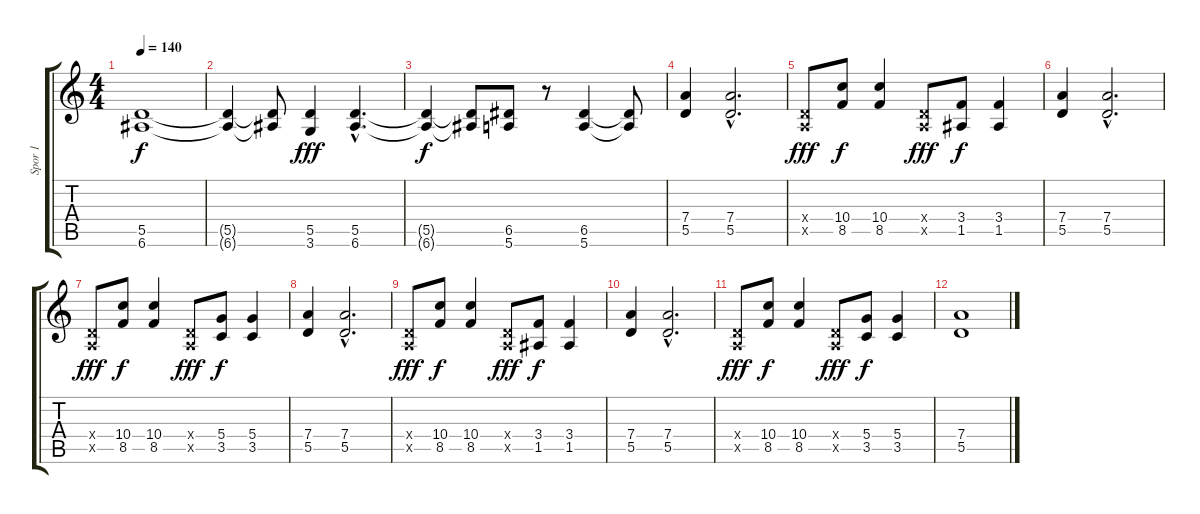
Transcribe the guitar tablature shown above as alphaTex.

\track ("Spor 1" "Spor 1") {instrument distortionguitar}
\staff {score tabs}
\tuning (E4 B3 G3 D3 A2 E2) {hide}
\ts (4 4)
\tempo 140
\clef g2
\ks c
(5.5 6.6).1{dy f volume 14} |
(5.5{t} 6.6{t}).4 (5.5{t} 6.6{t}).8 (5.5 3.6).4{dy fff} (5.5{hac} 6.6{hac}).4{d} |
(5.5{t} 6.6{t}).4{dy f} (5.5{t} 6.6{t}).8 (6.5 5.6).8 r.8 (6.5 5.6).4 (6.5{t} 5.6{t}).8 |
(7.4 5.5).4 (7.4{hac} 5.5{hac}).2{d} |
(0.4{x} 0.5{x}).8{dy fff} (10.4 8.5).8{dy f} (10.4 8.5).4 (0.4{x} 0.5{x}).8{dy fff} (3.4 1.5).8{dy f} (3.4 1.5).4 |
(7.4 5.5).4 (7.4{hac} 5.5{hac}).2{d} |
(0.4{x} 0.5{x}).8{dy fff} (10.4 8.5).8{dy f} (10.4 8.5).4 (0.4{x} 0.5{x}).8{dy fff} (5.4 3.5).8{dy f} (5.4 3.5).4 |
(7.4 5.5).4 (7.4{hac} 5.5{hac}).2{d} |
(0.4{x} 0.5{x}).8{dy fff} (10.4 8.5).8{dy f} (10.4 8.5).4 (0.4{x} 0.5{x}).8{dy fff} (3.4 1.5).8{dy f} (3.4 1.5).4 |
(7.4 5.5).4 (7.4{hac} 5.5{hac}).2{d} |
(0.4{x} 0.5{x}).8{dy fff} (10.4 8.5).8{dy f} (10.4 8.5).4 (0.4{x} 0.5{x}).8{dy fff} (5.4 3.5).8{dy f} (5.4 3.5).4 |
(7.4 5.5).1
